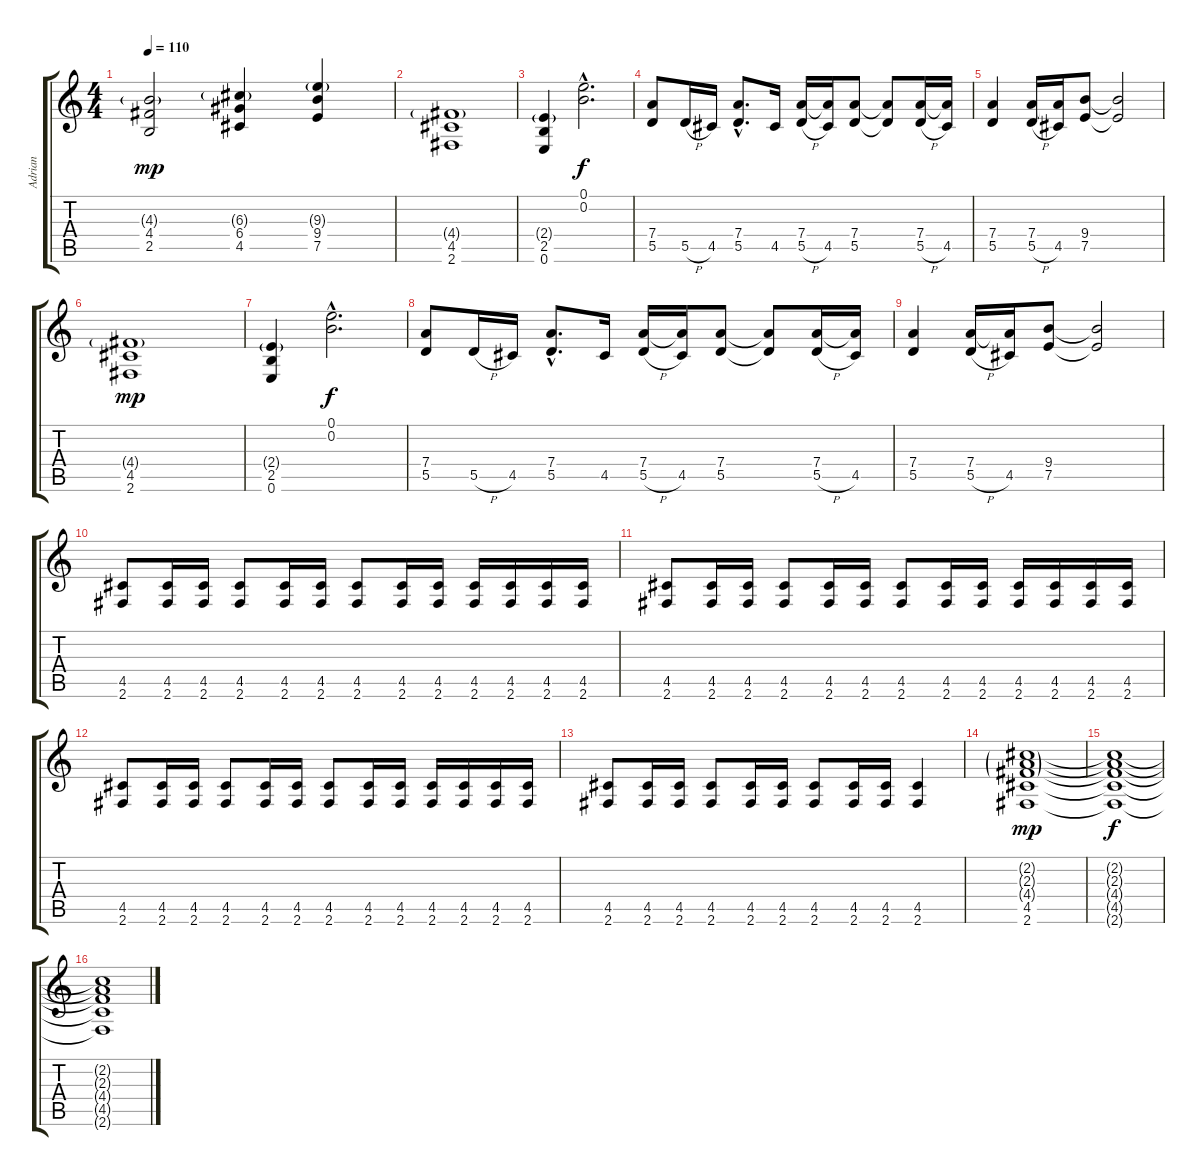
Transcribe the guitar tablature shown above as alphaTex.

\track ("Adrian" "Adrian") {instrument overdrivenguitar}
\staff {score tabs}
\tuning (E4 B3 G3 D3 A2 E2) {hide}
\ts (4 4)
\tempo 110
\clef g2
\ks c
(4.3{g} 4.4 2.5).2{dy mp} (6.3{g} 6.4 4.5).4 (9.3{g} 9.4 7.5).4 |
(4.4{g} 4.5 2.6).1 |
(2.4{g} 2.5 0.6).4 (0.1{hac} 0.2{hac}).2{d dy f} |
(7.4 5.5).8 5.5{h}.16 4.5.16 (7.4{hac} 5.5{hac}).8{d} 4.5.16 (7.4 5.5{h}).16 (7.4{t} 4.5).16 (7.4 5.5).8 (7.4{t} 5.5{t}).8 (7.4 5.5{h}).16 (7.4{t} 4.5).16 |
(7.4 5.5).4 (7.4 5.5{h}).16 (7.4{t} 4.5).16 (9.4 7.5).8 (9.4{t} 7.5{t}).2 |
(4.4{g} 4.5 2.6).1{dy mp} |
(2.4{g} 2.5 0.6).4 (0.1{hac} 0.2{hac}).2{d dy f} |
(7.4 5.5).8 5.5{h}.16 4.5.16 (7.4{hac} 5.5{hac}).8{d} 4.5.16 (7.4 5.5{h}).16 (7.4{t} 4.5).16 (7.4 5.5).8 (7.4{t} 5.5{t}).8 (7.4 5.5{h}).16 (7.4{t} 4.5).16 |
(7.4 5.5).4 (7.4 5.5{h}).16 (7.4{t} 4.5).16 (9.4 7.5).8 (9.4{t} 7.5{t}).2 |
(4.5 2.6).8 (4.5 2.6).16 (4.5 2.6).16 (4.5 2.6).8 (4.5 2.6).16 (4.5 2.6).16 (4.5 2.6).8 (4.5 2.6).16 (4.5 2.6).16 (4.5 2.6).16 (4.5 2.6).16 (4.5 2.6).16 (4.5 2.6).16 |
(4.5 2.6).8 (4.5 2.6).16 (4.5 2.6).16 (4.5 2.6).8 (4.5 2.6).16 (4.5 2.6).16 (4.5 2.6).8 (4.5 2.6).16 (4.5 2.6).16 (4.5 2.6).16 (4.5 2.6).16 (4.5 2.6).16 (4.5 2.6).16 |
(4.5 2.6).8 (4.5 2.6).16 (4.5 2.6).16 (4.5 2.6).8 (4.5 2.6).16 (4.5 2.6).16 (4.5 2.6).8 (4.5 2.6).16 (4.5 2.6).16 (4.5 2.6).16 (4.5 2.6).16 (4.5 2.6).16 (4.5 2.6).16 |
(4.5 2.6).8 (4.5 2.6).16 (4.5 2.6).16 (4.5 2.6).8 (4.5 2.6).16 (4.5 2.6).16 (4.5 2.6).8 (4.5 2.6).16 (4.5 2.6).16 (4.5 2.6).4 |
(2.2{g} 2.3{g} 4.4{g} 4.5 2.6).1{dy mp} |
(2.2{t} 2.3{t} 4.4{t} 4.5{t} 2.6{t}).1{dy f} |
(2.2{t} 2.3{t} 4.4{t} 4.5{t} 2.6{t}).1
